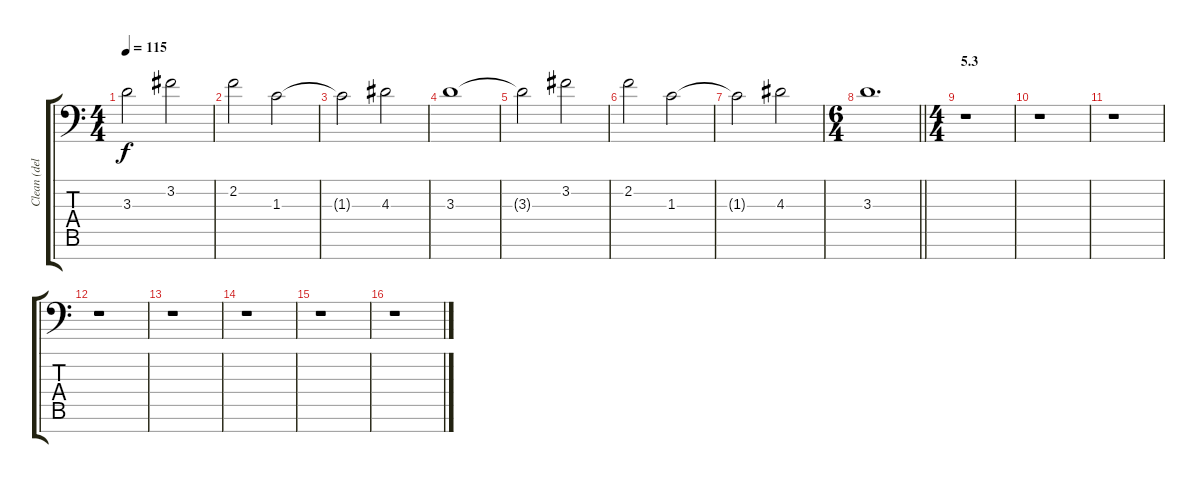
\track ("Clean (delay)" "Clean (del") {instrument electricguitarjazz}
\staff {score tabs}
\tuning (Ab3 Eb3 B2 Gb2 Db2 Ab1 Eb1) {hide}
\ts (4 4)
\tempo 115
\clef f4
\ks c
3.3{t}.2{dy f} 3.2.2 |
2.2.2 1.3.2 |
1.3{t}.2 4.3.2 |
3.3.1 |
3.3{t}.2 3.2.2 |
2.2.2 1.3.2 |
1.3{t}.2 4.3.2 |
\ts (6 4)
\barLineRight lightlight
3.3.1{d} |
\ts (4 4)
\section ("" "5.3")
r.1 |
r.1 |
r.1 |
r.1 |
r.1 |
r.1 |
r.1 |
r.1
